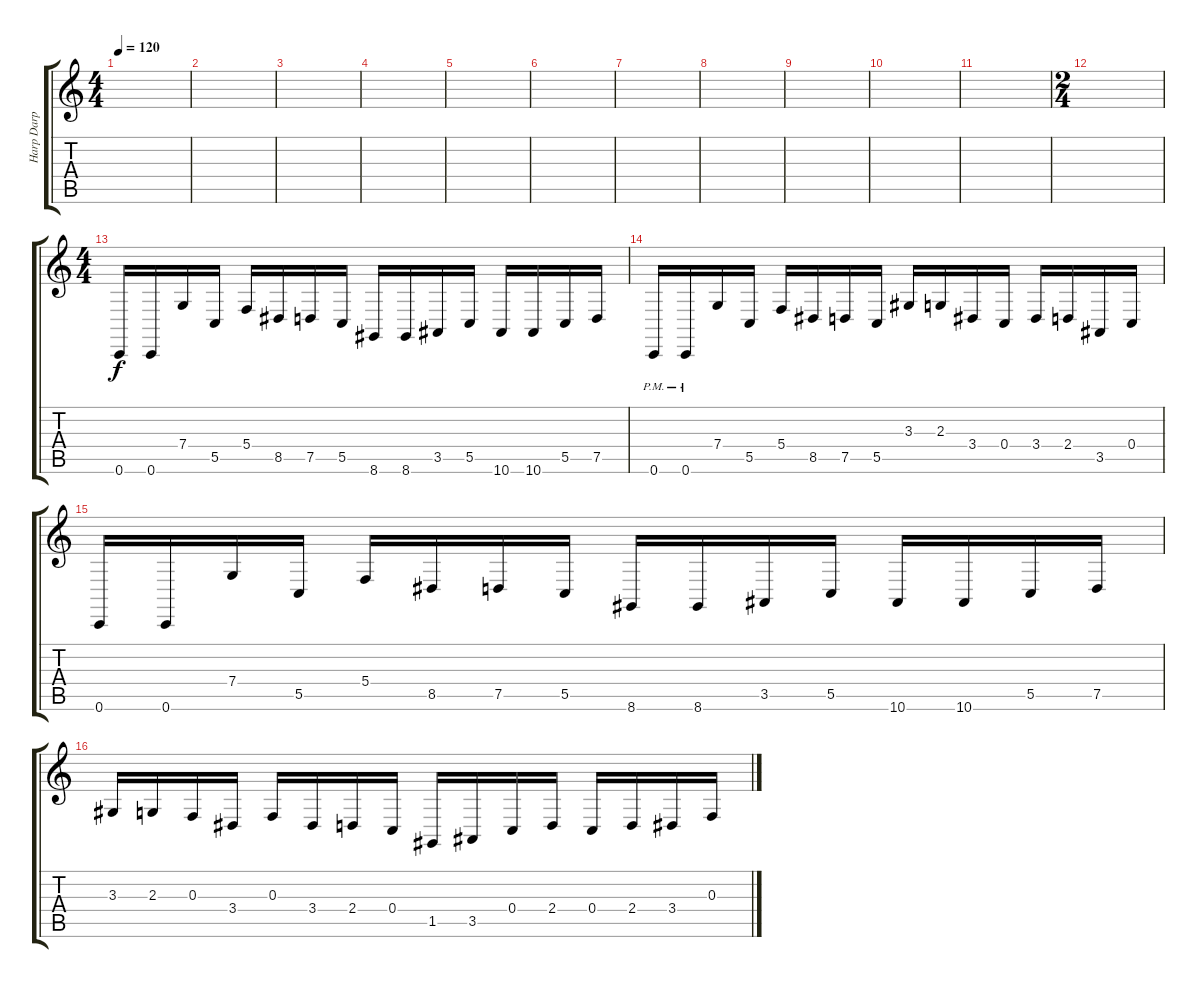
\track ("Harp Darp" "Harp Darp") {instrument harpsichord}
\staff {score tabs}
\tuning (D4 A3 F3 C3 G2 C2) {hide}
\ts (4 4)
\tempo 120
\clef g2
\ks c
|
|
|
|
|
|
|
|
|
|
|
\ts (2 4)
|
\ts (4 4)
0.6.16 0.6.16 7.4.16 5.5.16 5.4.16 8.5.16 7.5.16 5.5.16 8.6.16 8.6.16 3.5.16 5.5.16 10.6.16 10.6.16 5.5.16 7.5.16 |
0.6{pm}.16 0.6{pm}.16 7.4.16 5.5.16 5.4.16 8.5.16 7.5.16 5.5.16 3.3.16 2.3.16 3.4.16 0.4.16 3.4.16 2.4.16 3.5.16 0.4.16 |
0.6.16 0.6.16 7.4.16 5.5.16 5.4.16 8.5.16 7.5.16 5.5.16 8.6.16 8.6.16 3.5.16 5.5.16 10.6.16 10.6.16 5.5.16 7.5.16 |
3.3.16 2.3.16 0.3.16 3.4.16 0.3.16 3.4.16 2.4.16 0.4.16 1.5.16 3.5.16 0.4.16 2.4.16 0.4.16 2.4.16 3.4.16 0.3.16
